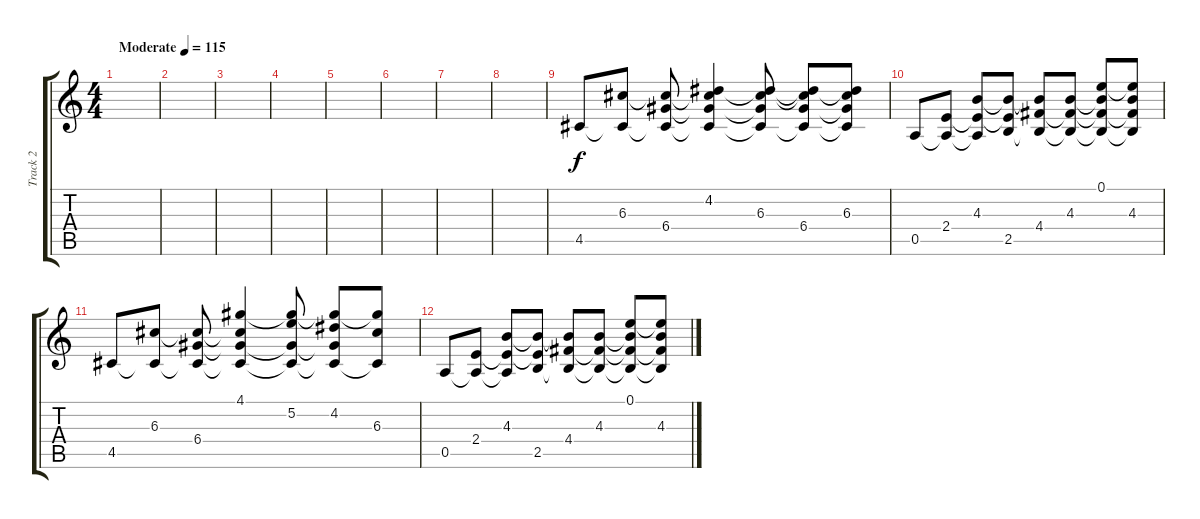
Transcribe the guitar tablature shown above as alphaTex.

\track ("Track 2" "Track 2") {instrument acousticguitarsteel}
\staff {score tabs}
\tuning (E4 B3 G3 D3 A2 E2) {hide}
\ts (4 4)
\tempo (115 "Moderate")
\clef g2
\ks c
|
|
|
|
|
|
|
|
4.5.8 (6.3 4.5{t}).8 (6.3{t} 6.4 4.5{t}).8 (4.2 6.3{t} 6.4{t} 4.5{t}).4 (4.2{t} 6.3 6.4{t} 4.5{t}).8 (4.2{t} 6.3{t} 6.4 4.5{t}).8 (4.2{t} 6.3 6.4{t} 4.5{t}).8 |
0.5.8 (2.4 0.5{t}).8 (4.3 2.4{t} 0.5{t}).8 (4.3{t} 2.4{t} 2.5).8 (4.3{t} 4.4 2.5{t}).8 (4.3 4.4{t} 2.5{t}).8 (0.1 4.3{t} 4.4{t} 2.5{t}).8 (0.1{t} 4.3 4.4{t} 2.5{t}).8 |
4.5.8 (6.3 4.5{t}).8 (6.3{t} 6.4 4.5{t}).8 (4.1 6.3{t} 6.4{t} 4.5{t}).4 (4.1{t} 5.2 6.4{t} 4.5{t}).8 (4.1{t} 4.2 6.4{t} 4.5{t}).8 (4.1{t} 6.3 4.5{t}).8 |
0.5.8 (2.4 0.5{t}).8 (4.3 2.4{t} 0.5{t}).8 (4.3{t} 2.4{t} 2.5).8 (4.3{t} 4.4 2.5{t}).8 (4.3 4.4{t} 2.5{t}).8 (0.1 4.3{t} 4.4{t} 2.5{t}).8 (0.1{t} 4.3 4.4{t} 2.5{t}).8
